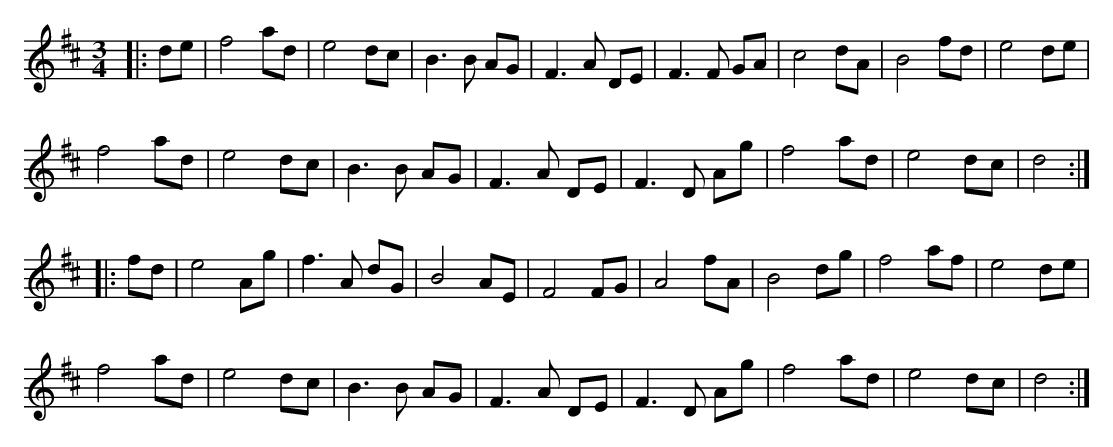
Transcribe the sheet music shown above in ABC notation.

X:1
M:3/4
K:D
|:de|f4 ad|e4 dc|B3B AG|F3A DE|F3F GA|c4 dA|B4 fd|e4 de|
f4 ad|e4 dc|B3B AG|F3A DE|F3D Ag|f4 ad|e4 dc|d4:|
|:fd|e4 Ag|f3A dG|B4 AE|F4 FG|A4 fA|B4 dg|f4 af|e4 de|
f4 ad|e4 dc|B3B AG|F3A DE|F3D Ag|f4 ad|e4 dc|d4:|
